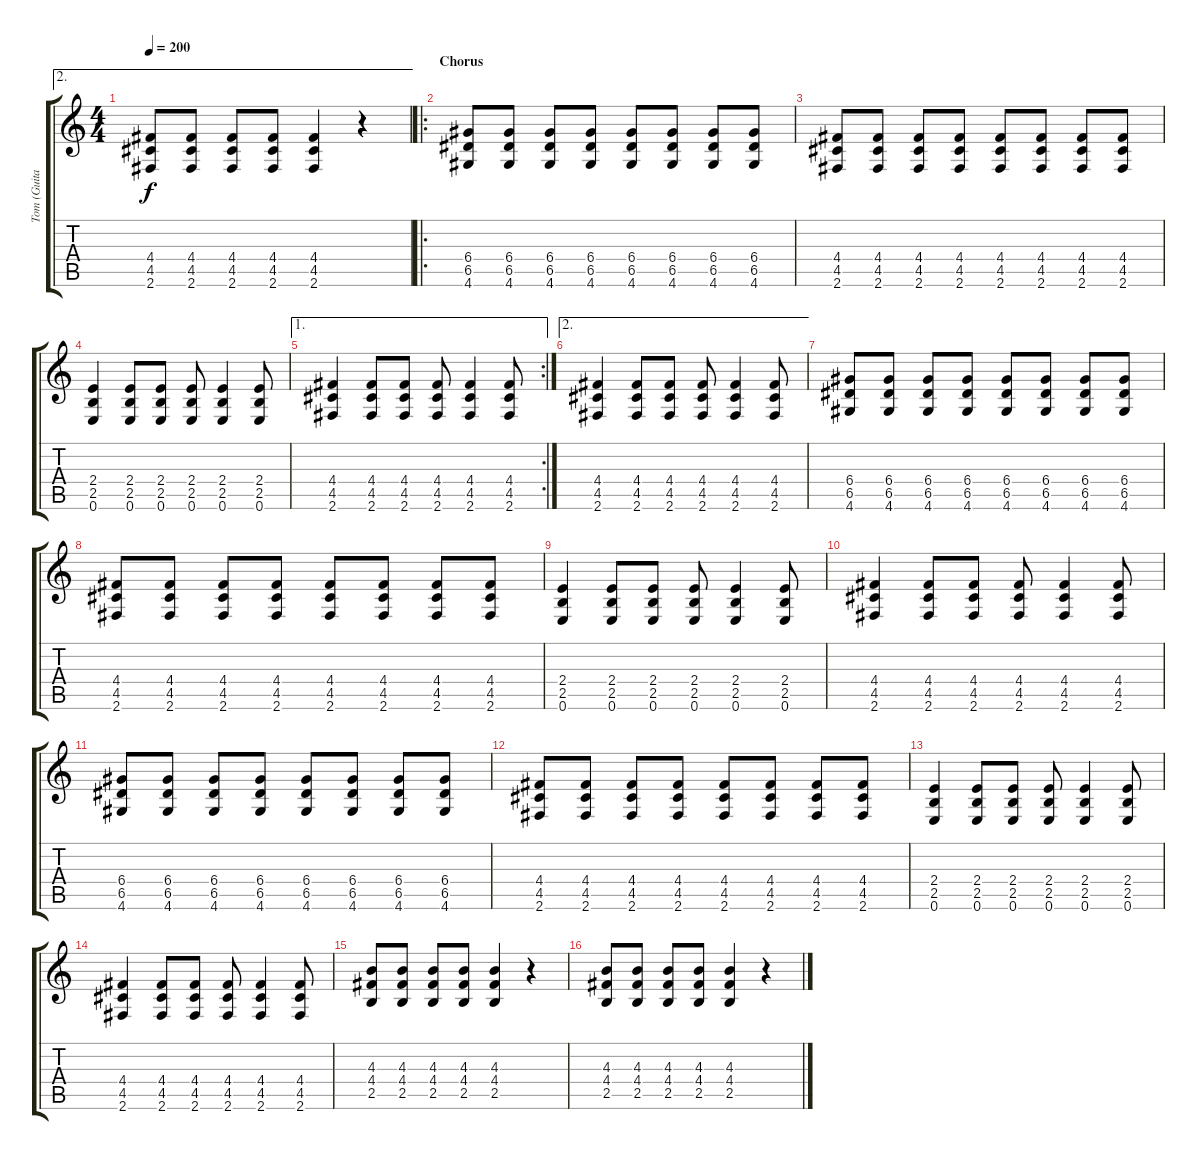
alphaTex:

\track ("Tom (Guitar 2)" "Tom (Guita") {instrument distortionguitar}
\staff {score tabs}
\tuning (E4 B3 G3 D3 A2 E2) {hide}
\ae 2
\ts (4 4)
\tempo 200
\clef g2
\ks c
(4.4 4.5 2.6).8{dy f} (4.4 4.5 2.6).8 (4.4 4.5 2.6).8 (4.4 4.5 2.6).8 (4.4 4.5 2.6).4 r.4 |
\ro
\section ("" "Chorus")
(6.4 6.5 4.6).8 (6.4 6.5 4.6).8 (6.4 6.5 4.6).8 (6.4 6.5 4.6).8 (6.4 6.5 4.6).8 (6.4 6.5 4.6).8 (6.4 6.5 4.6).8 (6.4 6.5 4.6).8 |
(4.4 4.5 2.6).8 (4.4 4.5 2.6).8 (4.4 4.5 2.6).8 (4.4 4.5 2.6).8 (4.4 4.5 2.6).8 (4.4 4.5 2.6).8 (4.4 4.5 2.6).8 (4.4 4.5 2.6).8 |
(2.4 2.5 0.6).4 (2.4 2.5 0.6).8 (2.4 2.5 0.6).8 (2.4 2.5 0.6).8 (2.4 2.5 0.6).4 (2.4 2.5 0.6).8 |
\ae 1
\rc 2
(4.4 4.5 2.6).4 (4.4 4.5 2.6).8 (4.4 4.5 2.6).8 (4.4 4.5 2.6).8 (4.4 4.5 2.6).4 (4.4 4.5 2.6).8 |
\ae 2
(4.4 4.5 2.6).4 (4.4 4.5 2.6).8 (4.4 4.5 2.6).8 (4.4 4.5 2.6).8 (4.4 4.5 2.6).4 (4.4 4.5 2.6).8 |
(6.4 6.5 4.6).8 (6.4 6.5 4.6).8 (6.4 6.5 4.6).8 (6.4 6.5 4.6).8 (6.4 6.5 4.6).8 (6.4 6.5 4.6).8 (6.4 6.5 4.6).8 (6.4 6.5 4.6).8 |
(4.4 4.5 2.6).8 (4.4 4.5 2.6).8 (4.4 4.5 2.6).8 (4.4 4.5 2.6).8 (4.4 4.5 2.6).8 (4.4 4.5 2.6).8 (4.4 4.5 2.6).8 (4.4 4.5 2.6).8 |
(2.4 2.5 0.6).4 (2.4 2.5 0.6).8 (2.4 2.5 0.6).8 (2.4 2.5 0.6).8 (2.4 2.5 0.6).4 (2.4 2.5 0.6).8 |
(4.4 4.5 2.6).4 (4.4 4.5 2.6).8 (4.4 4.5 2.6).8 (4.4 4.5 2.6).8 (4.4 4.5 2.6).4 (4.4 4.5 2.6).8 |
(6.4 6.5 4.6).8 (6.4 6.5 4.6).8 (6.4 6.5 4.6).8 (6.4 6.5 4.6).8 (6.4 6.5 4.6).8 (6.4 6.5 4.6).8 (6.4 6.5 4.6).8 (6.4 6.5 4.6).8 |
(4.4 4.5 2.6).8 (4.4 4.5 2.6).8 (4.4 4.5 2.6).8 (4.4 4.5 2.6).8 (4.4 4.5 2.6).8 (4.4 4.5 2.6).8 (4.4 4.5 2.6).8 (4.4 4.5 2.6).8 |
(2.4 2.5 0.6).4 (2.4 2.5 0.6).8 (2.4 2.5 0.6).8 (2.4 2.5 0.6).8 (2.4 2.5 0.6).4 (2.4 2.5 0.6).8 |
(4.4 4.5 2.6).4 (4.4 4.5 2.6).8 (4.4 4.5 2.6).8 (4.4 4.5 2.6).8 (4.4 4.5 2.6).4 (4.4 4.5 2.6).8 |
(4.3 4.4 2.5).8 (4.3 4.4 2.5).8 (4.3 4.4 2.5).8 (4.3 4.4 2.5).8 (4.3 4.4 2.5).4 r.4 |
(4.3 4.4 2.5).8 (4.3 4.4 2.5).8 (4.3 4.4 2.5).8 (4.3 4.4 2.5).8 (4.3 4.4 2.5).4 r.4
